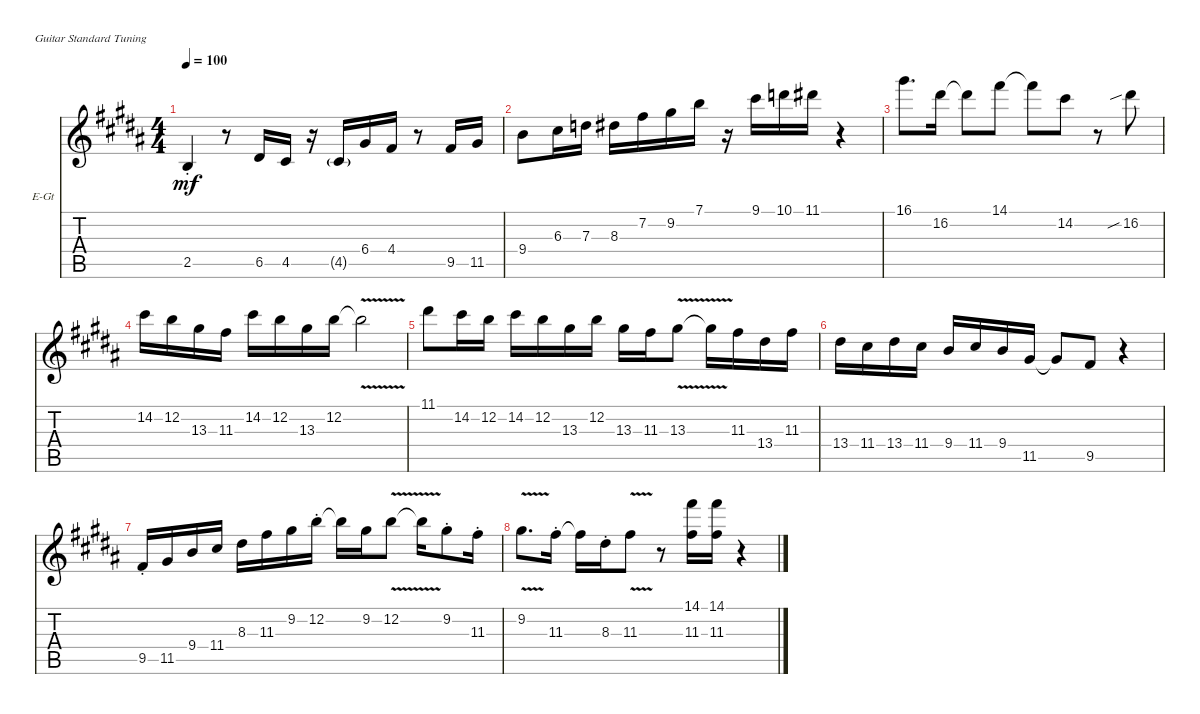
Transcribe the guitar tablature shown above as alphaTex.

\bracketExtendMode nobrackets
\firstSystemTrackNameOrientation horizontal
\otherSystemsTrackNameOrientation horizontal
\track ("Electric Guitar" "E-Gt") {instrument electricguitarclean}
\staff {score tabs}
\tuning (E4 B3 G3 D3 A2 E2)
\ts (4 4)
\tempo 100
\clef g2
\ks b
2.5{st}.4{dy mf} r.8 6.5.16 4.5.16 r.16 4.5{g}.16 6.4.16 4.4.16 r.8 9.5.16 11.5.16 |
9.4.8 6.3.16 7.3.16 8.3.16 7.2.16 9.2.16 7.1.16 r.16 9.1.16 10.1.16 11.1.16 r.4 |
16.1.8{d} 16.2.16 16.2{t}.8 14.1.8 14.1{t}.8 14.2.8 r.8 16.2{sib}.8 |
14.2.16 12.2.16 13.3.16 11.3.16 14.2.16 12.2.16 13.3.16 12.2.16 12.2{v t}.2 |
11.1.8 14.2.16 12.2.16 14.2.16 12.2.16 13.3.16 12.2.16 13.3.16 11.3.16 13.3{v}.8 13.3{t}.16 11.3.16 13.4.16 11.3.16 |
13.4.16 11.4.16 13.4.16 11.4.16 9.4.16 11.4.16 9.4.16 11.5.16 11.5{t}.8 9.5.8 r.4 |
9.5{st}.16 11.5.16 9.4.16 11.4.16 8.3.16 11.3.16 9.2.16 12.2{st}.16 12.2{t}.16 9.2.16 12.2{v}.8 12.2{t}.16 9.2{st}.8 11.3{st}.16 |
9.2{v}.8{d} 11.3{st}.16 11.3{t}.16 8.3{st}.16 11.3{v}.8 r.8 (14.1 11.3).16 (11.3 14.1).16 r.4
